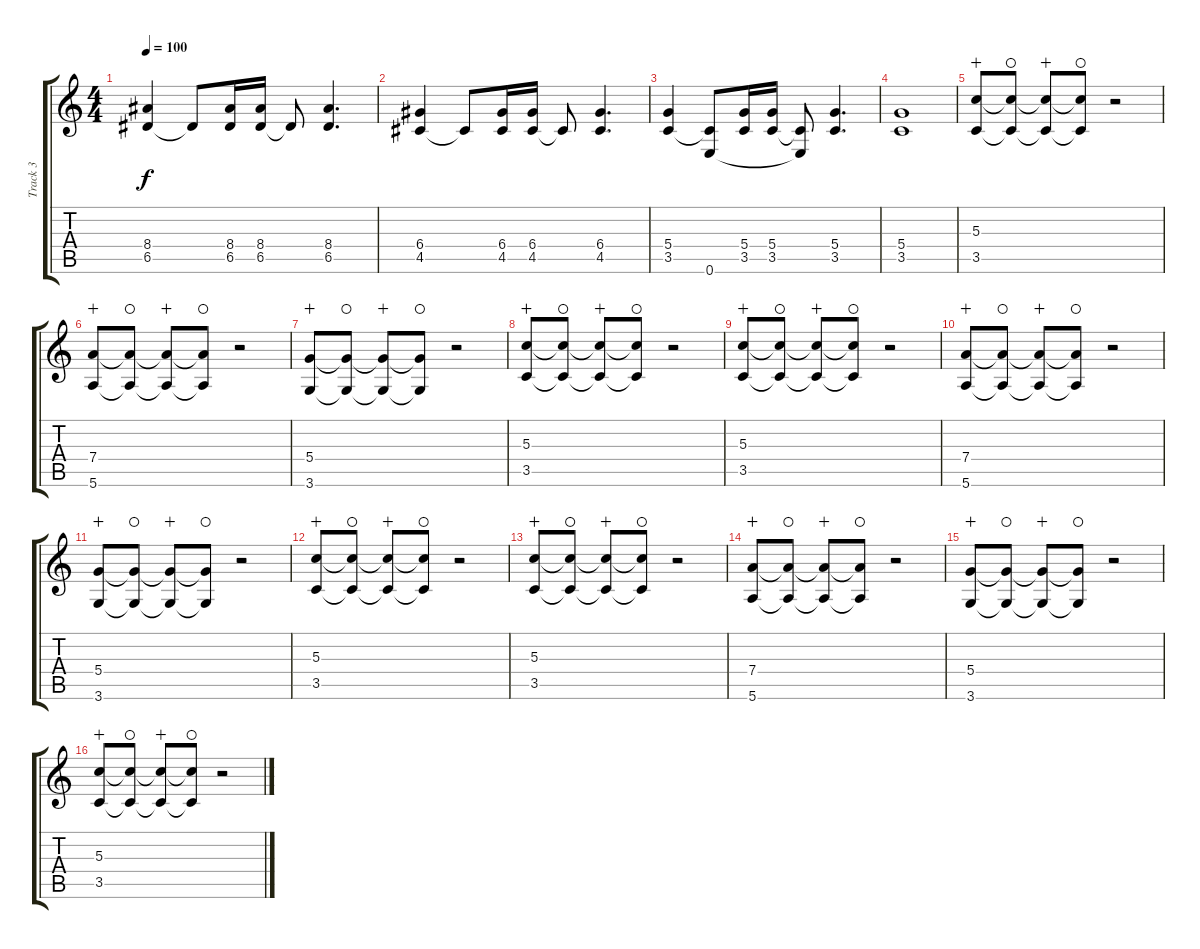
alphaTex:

\track ("Track 3" "Track 3") {instrument distortionguitar}
\staff {score tabs}
\tuning (E4 B3 G3 D3 A2 E2) {hide}
\ts (4 4)
\tempo 100
\clef g2
\ks c
(8.4 6.5).4{dy f} 6.5{t}.8 (8.4 6.5).16 (8.4 6.5).16 6.5{t}.8 (8.4 6.5).4{d} |
(6.4 4.5).4 4.5{t}.8 (6.4 4.5).16 (6.4 4.5).16 4.5{t}.8 (6.4 4.5).4{d} |
(5.4 3.5).4 (3.5{t} 0.6{t}).8 (5.4 3.5).16 (5.4 3.5).16 (3.5{t} 0.6{t}).8 (5.4 3.5).4{d} |
(5.4 3.5).1 |
(5.3 3.5).8{wahc} (5.3{t} 3.5{t}).8{waho} (5.3{t} 3.5{t}).8{wahc} (5.3{t} 3.5{t}).8{waho} r.2 |
(7.4 5.6).8{wahc} (7.4{t} 5.6{t}).8{waho} (7.4{t} 5.6{t}).8{wahc} (7.4{t} 5.6{t}).8{waho} r.2 |
(5.4 3.6).8{wahc} (5.4{t} 3.6{t}).8{waho} (5.4{t} 3.6{t}).8{wahc} (5.4{t} 3.6{t}).8{waho} r.2 |
(5.3 3.5).8{wahc} (5.3{t} 3.5{t}).8{waho} (5.3{t} 3.5{t}).8{wahc} (5.3{t} 3.5{t}).8{waho} r.2 |
(5.3 3.5).8{wahc} (5.3{t} 3.5{t}).8{waho} (5.3{t} 3.5{t}).8{wahc} (5.3{t} 3.5{t}).8{waho} r.2 |
(7.4 5.6).8{wahc} (7.4{t} 5.6{t}).8{waho} (7.4{t} 5.6{t}).8{wahc} (7.4{t} 5.6{t}).8{waho} r.2 |
(5.4 3.6).8{wahc} (5.4{t} 3.6{t}).8{waho} (5.4{t} 3.6{t}).8{wahc} (5.4{t} 3.6{t}).8{waho} r.2 |
(5.3 3.5).8{wahc} (5.3{t} 3.5{t}).8{waho} (5.3{t} 3.5{t}).8{wahc} (5.3{t} 3.5{t}).8{waho} r.2 |
(5.3 3.5).8{wahc} (5.3{t} 3.5{t}).8{waho} (5.3{t} 3.5{t}).8{wahc} (5.3{t} 3.5{t}).8{waho} r.2 |
(7.4 5.6).8{wahc} (7.4{t} 5.6{t}).8{waho} (7.4{t} 5.6{t}).8{wahc} (7.4{t} 5.6{t}).8{waho} r.2 |
(5.4 3.6).8{wahc} (5.4{t} 3.6{t}).8{waho} (5.4{t} 3.6{t}).8{wahc} (5.4{t} 3.6{t}).8{waho} r.2 |
(5.3 3.5).8{wahc} (5.3{t} 3.5{t}).8{waho} (5.3{t} 3.5{t}).8{wahc} (5.3{t} 3.5{t}).8{waho} r.2
